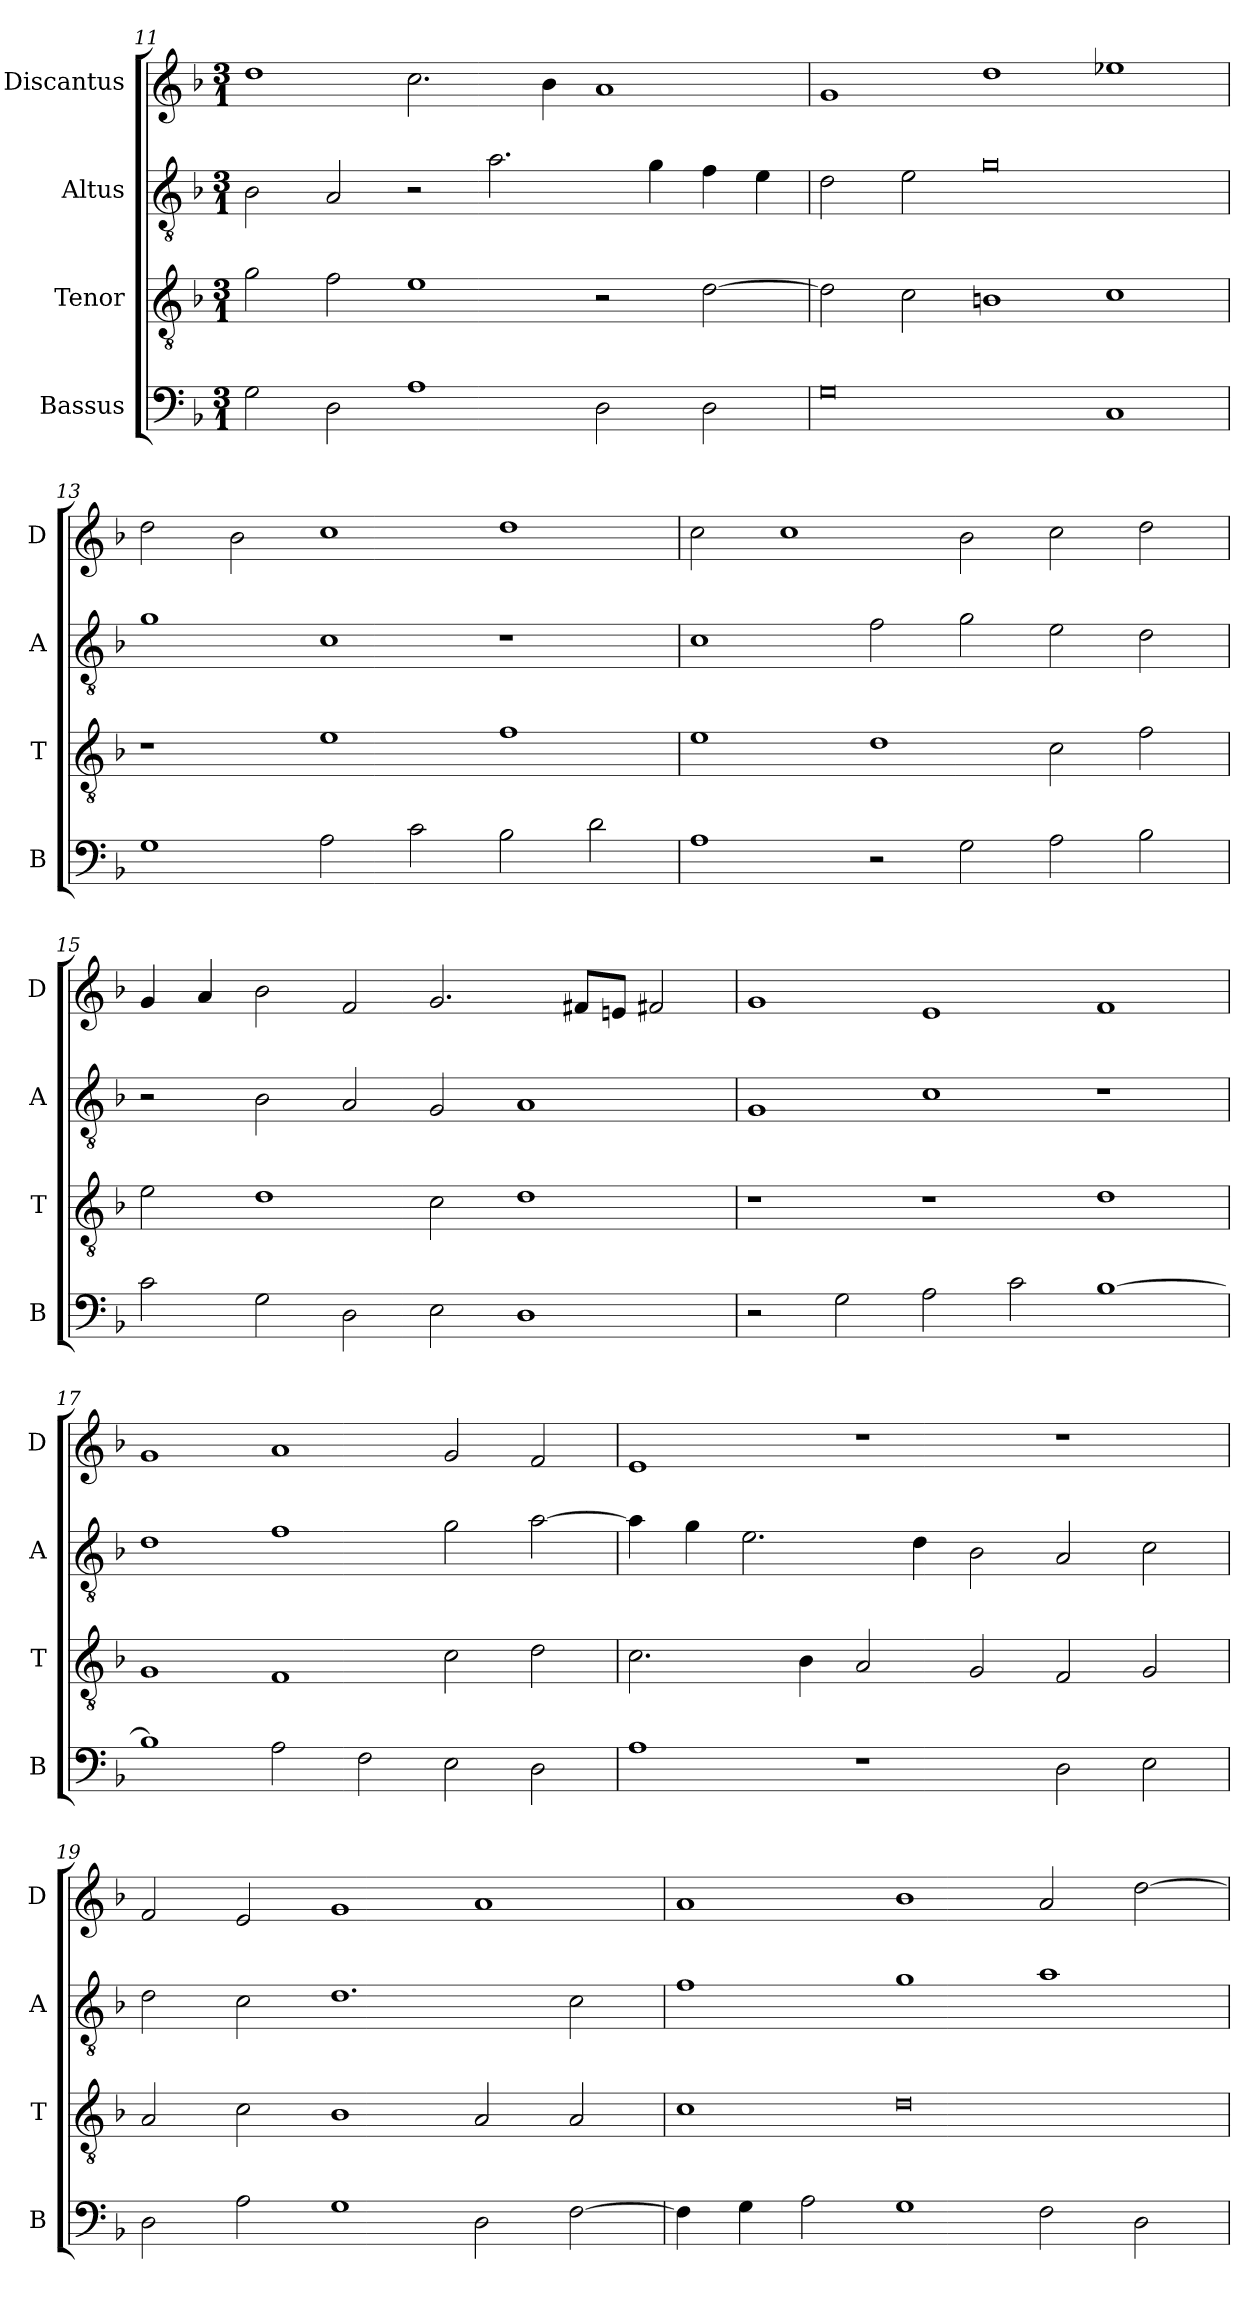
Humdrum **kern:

**kern	**kern	**kern	**kern
*part4	*part3	*part2	*part1
*staff4	*staff3	*staff2	*staff1
*I"Bassus	*I"Tenor	*I"Altus	*I"Discantus
*I'B	*I'T	*I'A	*I'D
*clefF4	*clefGv2	*clefGv2	*clefG2
*k[b-]	*k[b-]	*k[b-]	*k[b-]
*M3/1	*M3/1	*M3/1	*M3/1
=11	=11	=11	=11
2G\	2g\	2B-\	1dd
2D\	2f\	2A/	.
1A	1e	2r	2.cc\
.	.	2.a\	.
.	.	.	4b-\
2D\	2r	.	1a
.	.	4g\	.
2D\	[2d\	4f\	.
.	.	4e\	.
=12	=12	=12	=12
0G	2d\]	2d\	1g
.	2c\	2e\	.
.	1Bn	0g	1dd
1C	1c	.	1ee-X
=13	=13	=13	=13
1G	1r	1g	2dd\
.	.	.	2b-\
2A\	1e	1c	1cc
2c\	.	.	.
2B-\	1f	1r	1dd
2d\	.	.	.
=14	=14	=14	=14
1A	1e	1c	2cc\
.	.	.	1cc
2r	1d	2f\	.
2G\	.	2g\	2b-\
2A\	2c\	2e\	2cc\
2B-\	2f\	2d\	2dd\
=15	=15	=15	=15
2c\	2e\	2r	4g/
.	.	.	4a/
2G\	1d	2B-\	2b-\
2D\	.	2A/	2f/
2E\	2c\	2G/	2.g/
1D	1d	1A	.
.	.	.	8f#X/L
.	.	.	8en/J
.	.	.	2f#X/
=16	=16	=16	=16
2r	1r	1G	1g
2G\	.	.	.
2A\	1r	1c	1e
2c\	.	.	.
[1B-	1d	1r	1f
=17	=17	=17	=17
1B-]	1G	1d	1g
2A\	1F	1f	1a
2F\	.	.	.
2E\	2c\	2g\	2g/
2D\	2d\	[2a\	2f/
=18	=18	=18	=18
1A	2.c\	4a\]	1e
.	.	4g\	.
.	.	2.e\	.
.	4B-\	.	.
1r	2A/	.	1r
.	.	4d\	.
.	2G/	2B-\	.
2D\	2F/	2A/	1r
2E\	2G/	2c\	.
=19	=19	=19	=19
2D\	2A/	2d\	2f/
2A\	2c\	2c\	2e/
1G	1B-	1.d	1g
2D\	2A/	.	1a
[2F\	2A/	2c\	.
=20	=20	=20	=20
4F\]	1c	1f	1a
4G\	.	.	.
2A\	.	.	.
1G	0d	1g	1b-
2F\	.	1a	2a/
2D\	.	.	[2dd\
=	=	=	=
*-	*-	*-	*-
